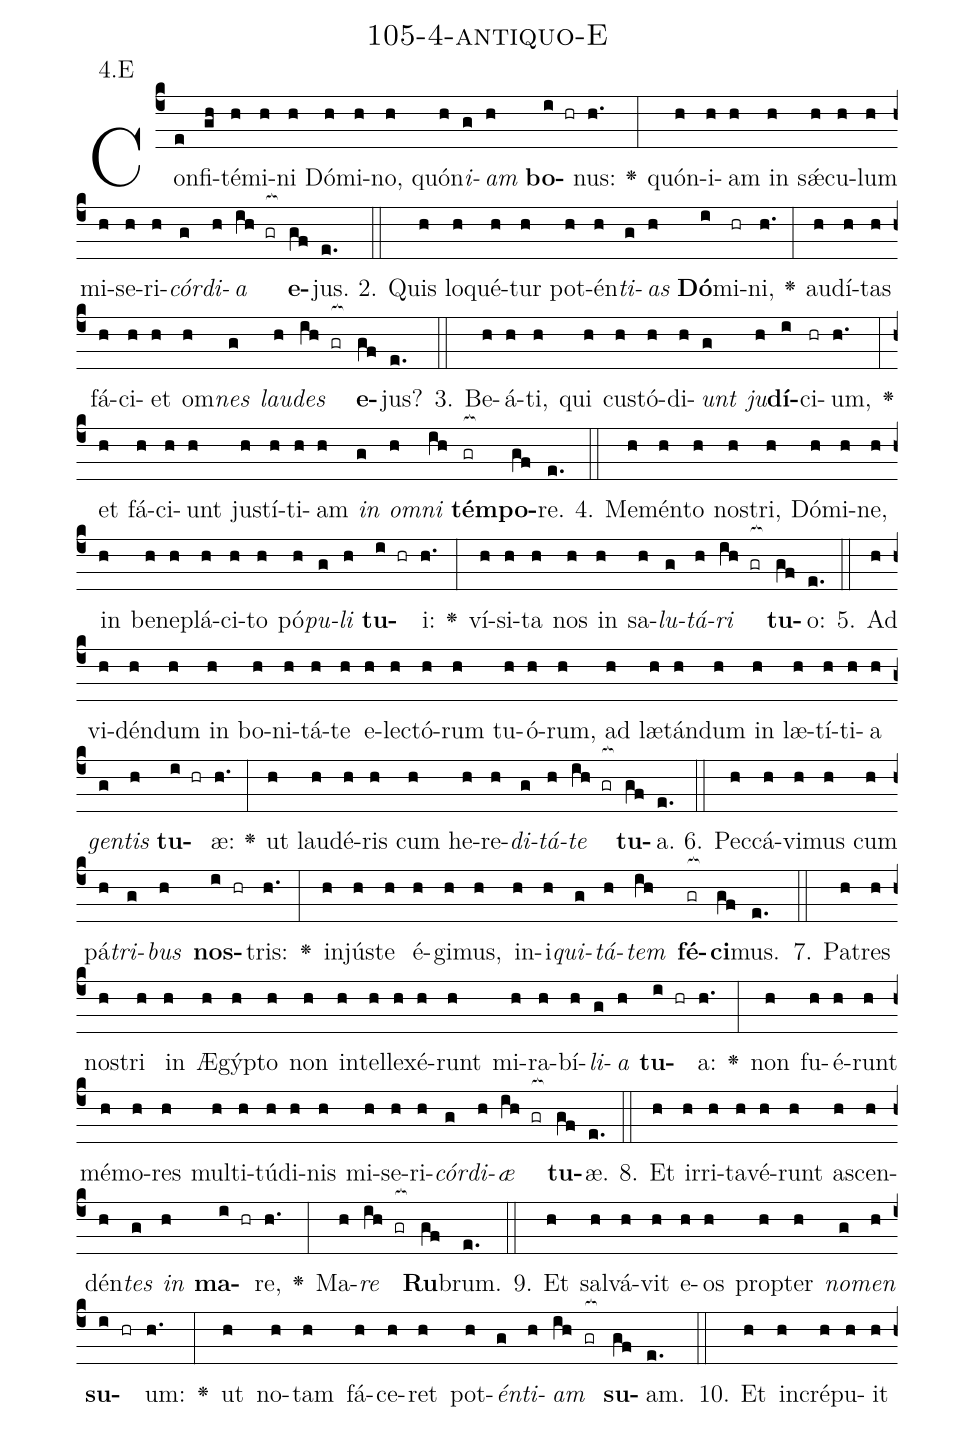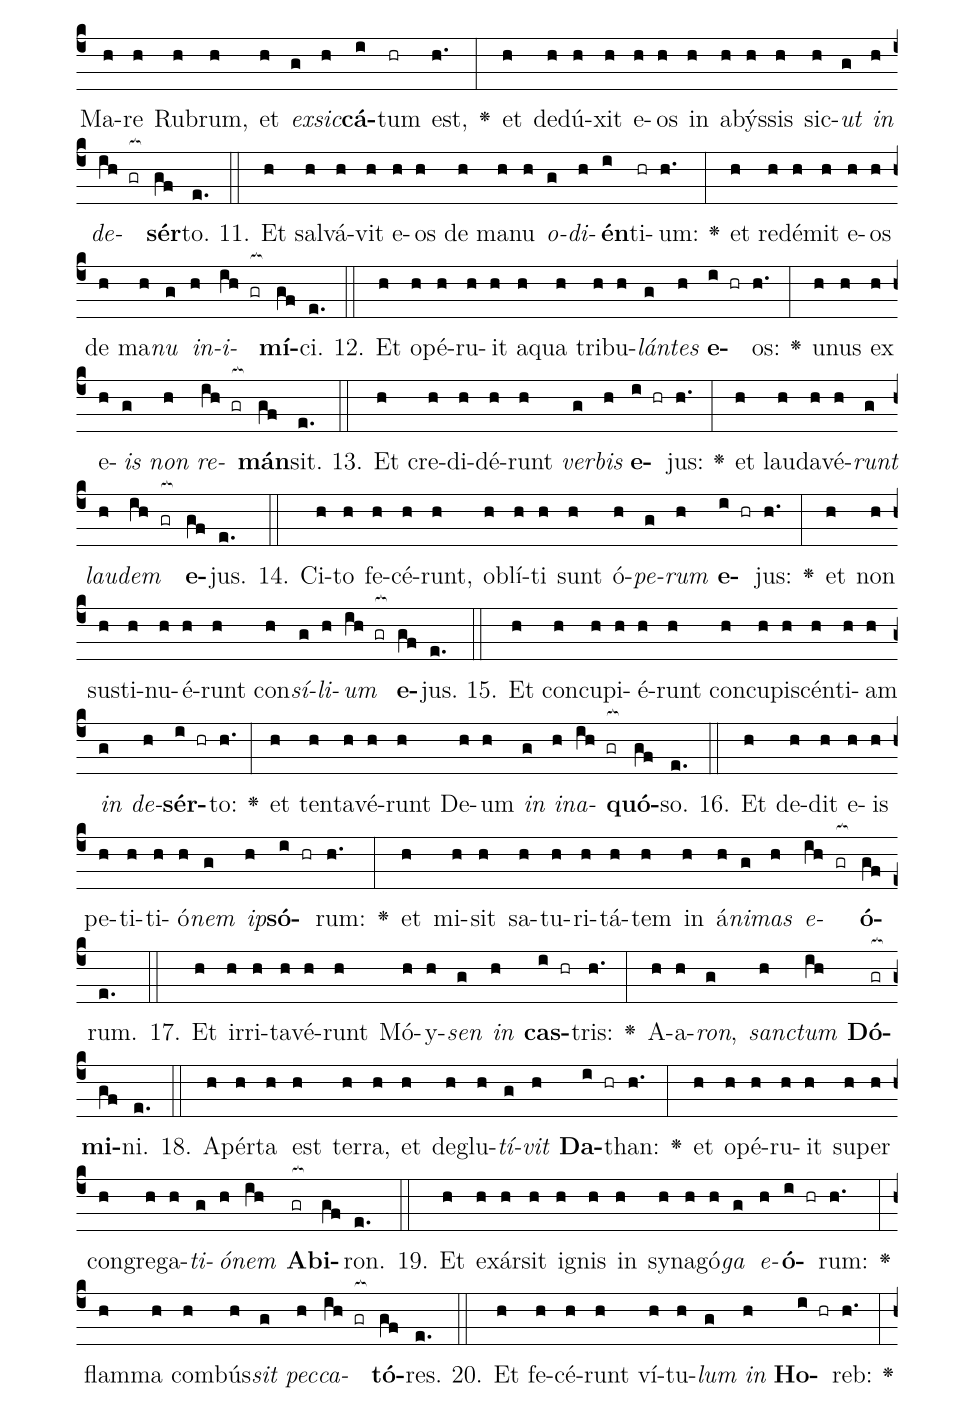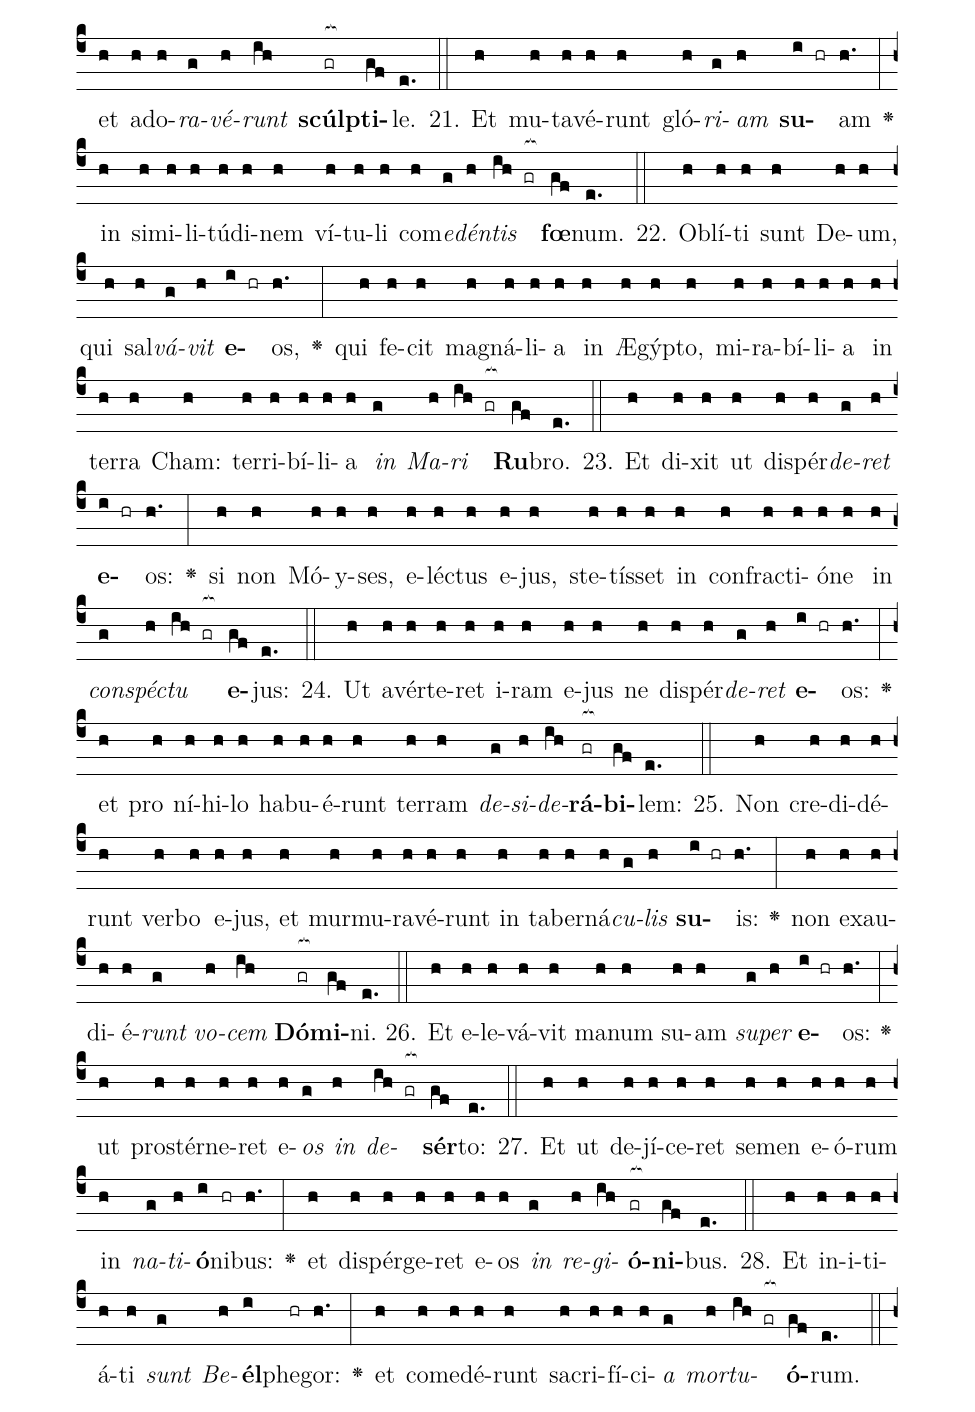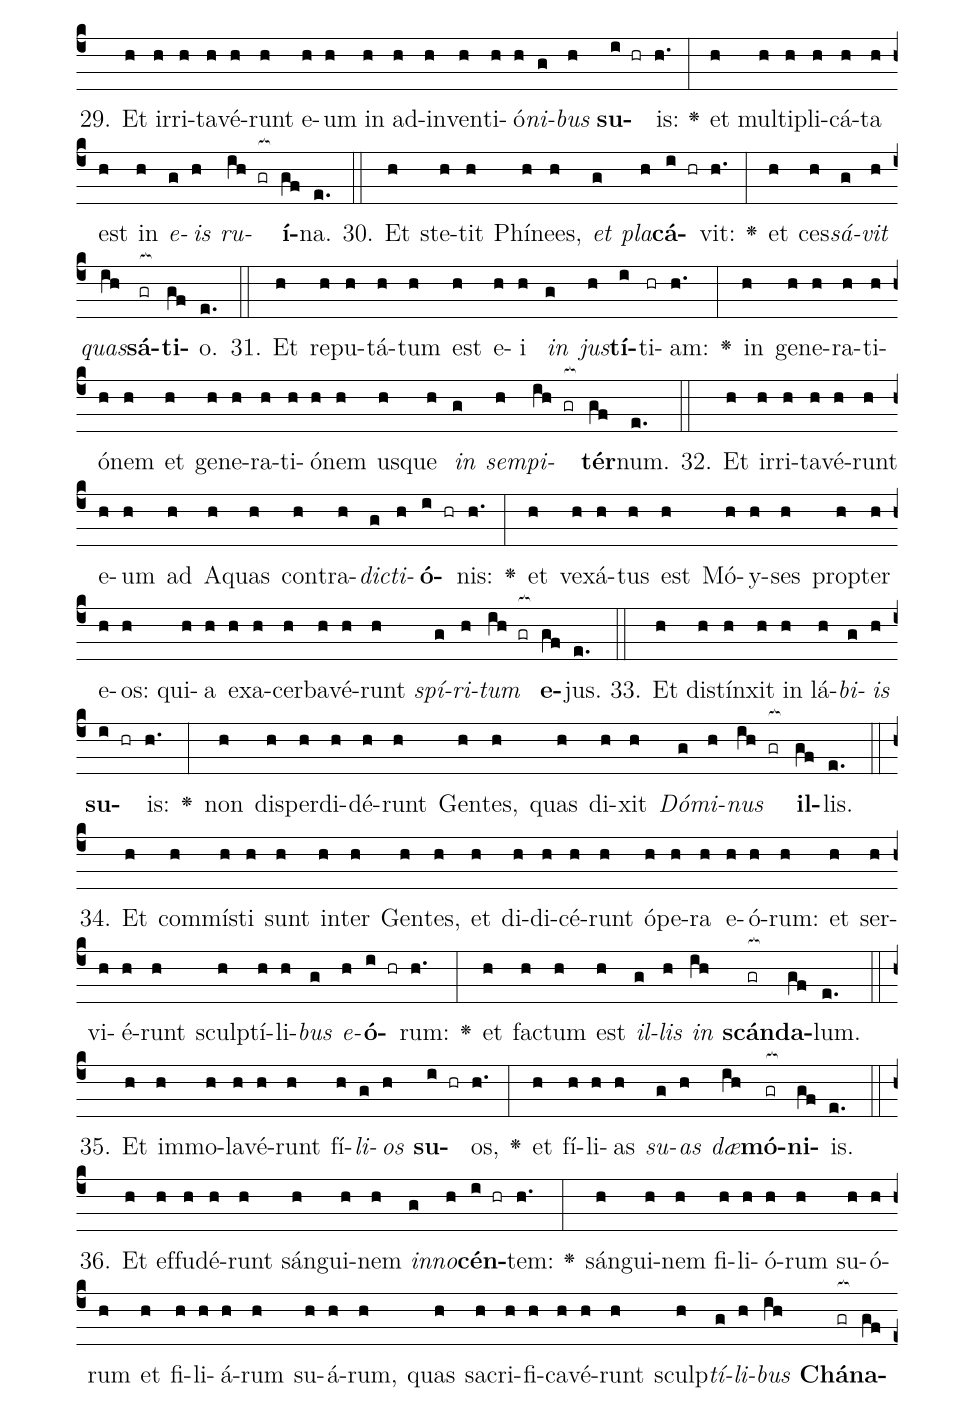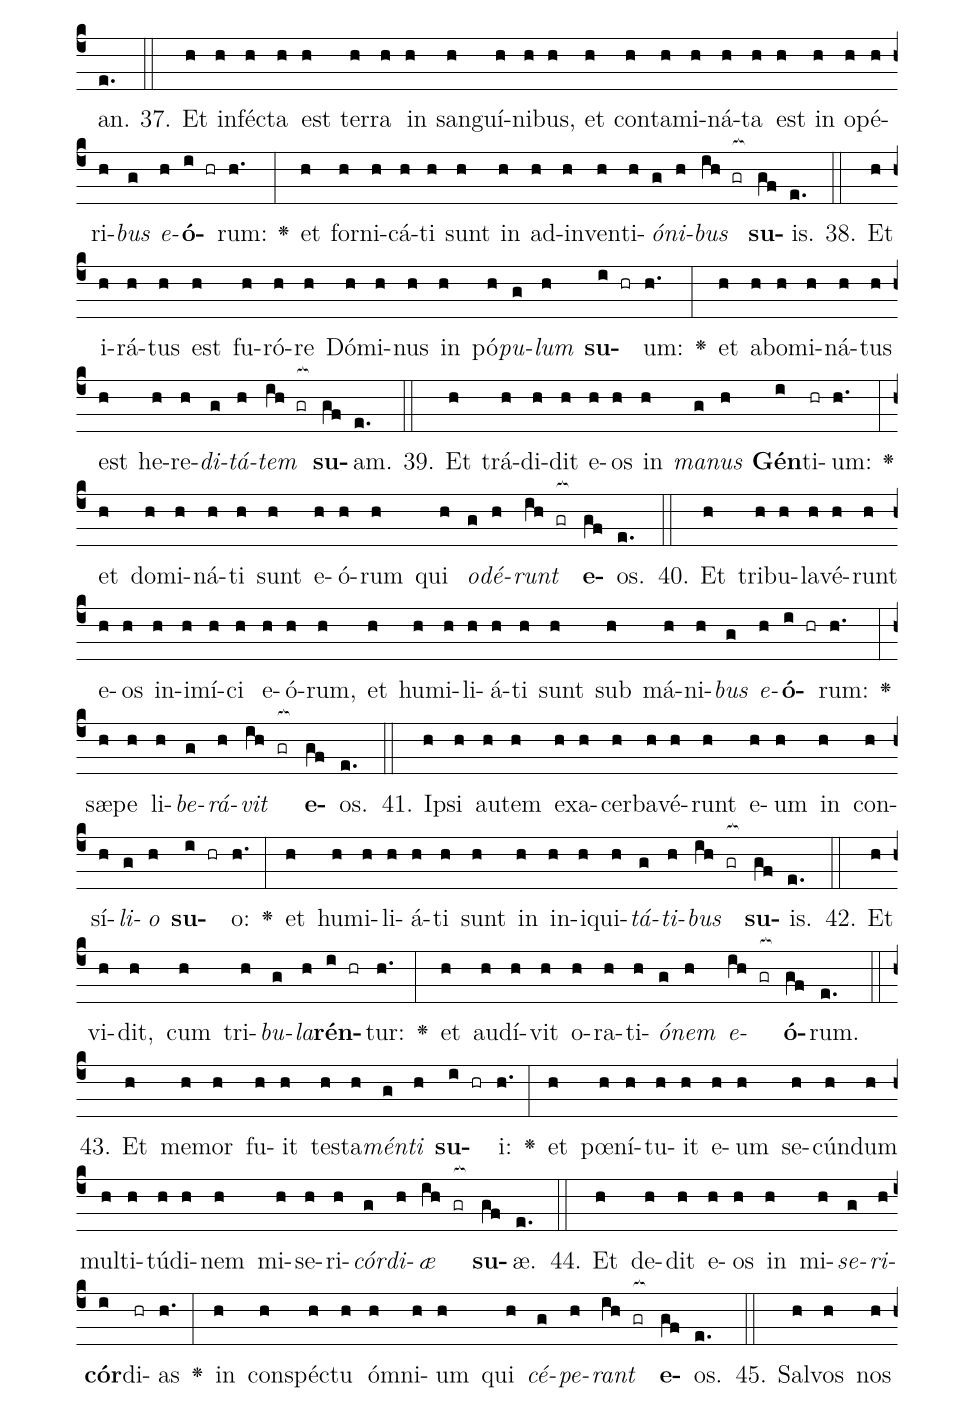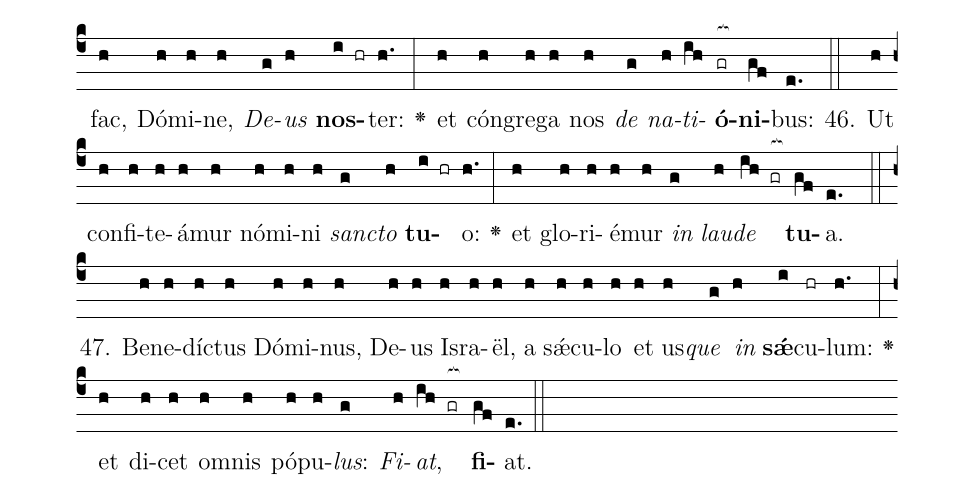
name: 105-4-antiquo-E;
annotation: 4.E;
%%
(c4)Con(e)fi(gh)té(h)mi(h)ni(h) Dó(h)mi(h)no,(h) quón(h)<i>i</i>(g)<i>am</i>(h) <b>bo</b>(i hr)nus:(h.) <v>\greheightstar</v>(:) quón(h)i(h)am(h) in(h) sǽ(h)cu(h)lum(h) mi(h)se(h)ri(h)<i>cór</i>(g)<i>di</i>(h)<i>a</i>(ih gr[ocb:1{]) <b>e</b>(gf[ocb:0}])jus.(e.) (::)
2. Quis(h) lo(h)qué(h)tur(h) pot(h)én(h)<i>ti</i>(g)<i>as</i>(h) <b>Dó</b>(i)mi(hr)ni,(h.) <v>\greheightstar</v>(:) au(h)dí(h)tas(h) fá(h)ci(h)et(h) om(h)<i>nes</i>(g) <i>lau</i>(h)<i>des</i>(ih gr[ocb:1{]) <b>e</b>(gf[ocb:0}])jus?(e.) (::)
3. Be(h)á(h)ti,(h) qui(h) cus(h)tó(h)di(h)<i>unt</i>(g) <i>ju</i>(h)<b>dí</b>(i)ci(hr)um,(h.) <v>\greheightstar</v>(:) et(h) fá(h)ci(h)unt(h) jus(h)tí(h)ti(h)am(h) <i>in</i>(g) <i>om</i>(h)<i>ni</i>(ih) <b>tém</b>(gr[ocb:1{])<b>po</b>(gf[ocb:0}])re.(e.) (::)
4. Me(h)mén(h)to(h) nos(h)tri,(h) Dó(h)mi(h)ne,(h) in(h) be(h)ne(h)plá(h)ci(h)to(h) pó(h)<i>pu</i>(g)<i>li</i>(h) <b>tu</b>(i hr)i:(h.) <v>\greheightstar</v>(:) ví(h)si(h)ta(h) nos(h) in(h) sa(h)<i>lu</i>(g)<i>tá</i>(h)<i>ri</i>(ih gr[ocb:1{]) <b>tu</b>(gf[ocb:0}])o:(e.) (::)
5. Ad(h) vi(h)dén(h)dum(h) in(h) bo(h)ni(h)tá(h)te(h) e(h)lec(h)tó(h)rum(h) tu(h)ó(h)rum,(h) ad(h) læ(h)tán(h)dum(h) in(h) læ(h)tí(h)ti(h)a(h) <i>gen</i>(g)<i>tis</i>(h) <b>tu</b>(i hr)æ:(h.) <v>\greheightstar</v>(:) ut(h) lau(h)dé(h)ris(h) cum(h) he(h)re(h)<i>di</i>(g)<i>tá</i>(h)<i>te</i>(ih gr[ocb:1{]) <b>tu</b>(gf[ocb:0}])a.(e.) (::)
6. Pec(h)cá(h)vi(h)mus(h) cum(h) pá(h)<i>tri</i>(g)<i>bus</i>(h) <b>nos</b>(i hr)tris:(h.) <v>\greheightstar</v>(:) in(h)jús(h)te(h) é(h)gi(h)mus,(h) in(h)i(h)<i>qui</i>(g)<i>tá</i>(h)<i>tem</i>(ih) <b>fé</b>(gr[ocb:1{])<b>ci</b>(gf[ocb:0}])mus.(e.) (::)
7. Pa(h)tres(h) nos(h)tri(h) in(h) Æ(h)gýp(h)to(h) non(h) in(h)tel(h)le(h)xé(h)runt(h) mi(h)ra(h)bí(h)<i>li</i>(g)<i>a</i>(h) <b>tu</b>(i hr)a:(h.) <v>\greheightstar</v>(:) non(h) fu(h)é(h)runt(h) mé(h)mo(h)res(h) mul(h)ti(h)tú(h)di(h)nis(h) mi(h)se(h)ri(h)<i>cór</i>(g)<i>di</i>(h)<i>æ</i>(ih gr[ocb:1{]) <b>tu</b>(gf[ocb:0}])æ.(e.) (::)
8. Et(h) ir(h)ri(h)ta(h)vé(h)runt(h) a(h)scen(h)dén(h)<i>tes</i>(g) <i>in</i>(h) <b>ma</b>(i hr)re,(h.) <v>\greheightstar</v>(:) Ma(h)<i>re</i>(ih gr[ocb:1{]) <b>Ru</b>(gf[ocb:0}])brum.(e.) (::)
9. Et(h) sal(h)vá(h)vit(h) e(h)os(h) prop(h)ter(h) <i>no</i>(g)<i>men</i>(h) <b>su</b>(i hr)um:(h.) <v>\greheightstar</v>(:) ut(h) no(h)tam(h) fá(h)ce(h)ret(h) pot(h)<i>én</i>(g)<i>ti</i>(h)<i>am</i>(ih gr[ocb:1{]) <b>su</b>(gf[ocb:0}])am.(e.) (::)
10. Et(h) in(h)cré(h)pu(h)it(h) Ma(h)re(h) Ru(h)brum,(h) et(h) <i>ex</i>(g)<i>sic</i>(h)<b>cá</b>(i)tum(hr) est,(h.) <v>\greheightstar</v>(:) et(h) de(h)dú(h)xit(h) e(h)os(h) in(h) a(h)býs(h)sis(h) sic(h)<i>ut</i>(g) <i>in</i>(h) <i>de</i>(ih gr[ocb:1{])<b>sér</b>(gf[ocb:0}])to.(e.) (::)
11. Et(h) sal(h)vá(h)vit(h) e(h)os(h) de(h) ma(h)nu(h) <i>o</i>(g)<i>di</i>(h)<b>én</b>(i)ti(hr)um:(h.) <v>\greheightstar</v>(:) et(h) red(h)é(h)mit(h) e(h)os(h) de(h) ma(h)<i>nu</i>(g) <i>in</i>(h)<i>i</i>(ih gr[ocb:1{])<b>mí</b>(gf[ocb:0}])ci.(e.) (::)
12. Et(h) o(h)pé(h)ru(h)it(h) a(h)qua(h) tri(h)bu(h)<i>lán</i>(g)<i>tes</i>(h) <b>e</b>(i hr)os:(h.) <v>\greheightstar</v>(:) u(h)nus(h) ex(h) e(h)<i>is</i>(g) <i>non</i>(h) <i>re</i>(ih gr[ocb:1{])<b>mán</b>(gf[ocb:0}])sit.(e.) (::)
13. Et(h) cre(h)di(h)dé(h)runt(h) <i>ver</i>(g)<i>bis</i>(h) <b>e</b>(i hr)jus:(h.) <v>\greheightstar</v>(:) et(h) lau(h)da(h)vé(h)<i>runt</i>(g) <i>lau</i>(h)<i>dem</i>(ih gr[ocb:1{]) <b>e</b>(gf[ocb:0}])jus.(e.) (::)
14. Ci(h)to(h) fe(h)cé(h)runt,(h) ob(h)lí(h)ti(h) sunt(h) ó(h)<i>pe</i>(g)<i>rum</i>(h) <b>e</b>(i hr)jus:(h.) <v>\greheightstar</v>(:) et(h) non(h) sus(h)ti(h)nu(h)é(h)runt(h) con(h)<i>sí</i>(g)<i>li</i>(h)<i>um</i>(ih gr[ocb:1{]) <b>e</b>(gf[ocb:0}])jus.(e.) (::)
15. Et(h) con(h)cu(h)pi(h)é(h)runt(h) con(h)cu(h)pi(h)scén(h)ti(h)am(h) <i>in</i>(g) <i>de</i>(h)<b>sér</b>(i hr)to:(h.) <v>\greheightstar</v>(:) et(h) ten(h)ta(h)vé(h)runt(h) De(h)um(h) <i>in</i>(g) <i>in</i>(h)<i>a</i>(ih gr[ocb:1{])<b>quó</b>(gf[ocb:0}])so.(e.) (::)
16. Et(h) de(h)dit(h) e(h)is(h) pe(h)ti(h)ti(h)ó(h)<i>nem</i>(g) <i>ip</i>(h)<b>só</b>(i hr)rum:(h.) <v>\greheightstar</v>(:) et(h) mi(h)sit(h) sa(h)tu(h)ri(h)tá(h)tem(h) in(h) á(h)<i>ni</i>(g)<i>mas</i>(h) <i>e</i>(ih gr[ocb:1{])<b>ó</b>(gf[ocb:0}])rum.(e.) (::)
17. Et(h) ir(h)ri(h)ta(h)vé(h)runt(h) Mó(h)y(h)<i>sen</i>(g) <i>in</i>(h) <b>cas</b>(i hr)tris:(h.) <v>\greheightstar</v>(:) A(h)a(h)<i>ron</i>,(g) <i>sanc</i>(h)<i>tum</i>(ih) <b>Dó</b>(gr[ocb:1{])<b>mi</b>(gf[ocb:0}])ni.(e.) (::)
18. A(h)pér(h)ta(h) est(h) ter(h)ra,(h) et(h) de(h)glu(h)<i>tí</i>(g)<i>vit</i>(h) <b>Da</b>(i hr)than:(h.) <v>\greheightstar</v>(:) et(h) o(h)pé(h)ru(h)it(h) su(h)per(h) con(h)gre(h)ga(h)<i>ti</i>(g)<i>ó</i>(h)<i>nem</i>(ih) <b>Ab</b>(gr[ocb:1{])<b>i</b>(gf[ocb:0}])ron.(e.) (::)
19. Et(h) ex(h)ár(h)sit(h) i(h)gnis(h) in(h) sy(h)na(h)gó(h)<i>ga</i>(g) <i>e</i>(h)<b>ó</b>(i hr)rum:(h.) <v>\greheightstar</v>(:) flam(h)ma(h) com(h)bús(h)<i>sit</i>(g) <i>pec</i>(h)<i>ca</i>(ih gr[ocb:1{])<b>tó</b>(gf[ocb:0}])res.(e.) (::)
20. Et(h) fe(h)cé(h)runt(h) ví(h)tu(h)<i>lum</i>(g) <i>in</i>(h) <b>Ho</b>(i hr)reb:(h.) <v>\greheightstar</v>(:) et(h) ad(h)o(h)<i>ra</i>(g)<i>vé</i>(h)<i>runt</i>(ih) <b>scúlp</b>(gr[ocb:1{])<b>ti</b>(gf[ocb:0}])le.(e.) (::)
21. Et(h) mu(h)ta(h)vé(h)runt(h) gló(h)<i>ri</i>(g)<i>am</i>(h) <b>su</b>(i hr)am(h.) <v>\greheightstar</v>(:) in(h) si(h)mi(h)li(h)tú(h)di(h)nem(h) ví(h)tu(h)li(h) com(h)<i>e</i>(g)<i>dén</i>(h)<i>tis</i>(ih gr[ocb:1{]) <b>fœ</b>(gf[ocb:0}])num.(e.) (::)
22. Ob(h)lí(h)ti(h) sunt(h) De(h)um,(h) qui(h) sal(h)<i>vá</i>(g)<i>vit</i>(h) <b>e</b>(i hr)os,(h.) <v>\greheightstar</v>(:) qui(h) fe(h)cit(h) ma(h)gná(h)li(h)a(h) in(h) Æ(h)gýp(h)to,(h) mi(h)ra(h)bí(h)li(h)a(h) in(h) ter(h)ra(h) Cham:(h) ter(h)ri(h)bí(h)li(h)a(h) <i>in</i>(g) <i>Ma</i>(h)<i>ri</i>(ih gr[ocb:1{]) <b>Ru</b>(gf[ocb:0}])bro.(e.) (::)
23. Et(h) di(h)xit(h) ut(h) dis(h)pér(h)<i>de</i>(g)<i>ret</i>(h) <b>e</b>(i hr)os:(h.) <v>\greheightstar</v>(:) si(h) non(h) Mó(h)y(h)ses,(h) e(h)léc(h)tus(h) e(h)jus,(h) ste(h)tís(h)set(h) in(h) con(h)frac(h)ti(h)ó(h)ne(h) in(h) <i>con</i>(g)<i>spéc</i>(h)<i>tu</i>(ih gr[ocb:1{]) <b>e</b>(gf[ocb:0}])jus:(e.) (::)
24. Ut(h) a(h)vér(h)te(h)ret(h) i(h)ram(h) e(h)jus(h) ne(h) dis(h)pér(h)<i>de</i>(g)<i>ret</i>(h) <b>e</b>(i hr)os:(h.) <v>\greheightstar</v>(:) et(h) pro(h) ní(h)hi(h)lo(h) ha(h)bu(h)é(h)runt(h) ter(h)ram(h) <i>de</i>(g)<i>si</i>(h)<i>de</i>(ih)<b>rá</b>(gr[ocb:1{])<b>bi</b>(gf[ocb:0}])lem:(e.) (::)
25. Non(h) cre(h)di(h)dé(h)runt(h) ver(h)bo(h) e(h)jus,(h) et(h) mur(h)mu(h)ra(h)vé(h)runt(h) in(h) ta(h)ber(h)ná(h)<i>cu</i>(g)<i>lis</i>(h) <b>su</b>(i hr)is:(h.) <v>\greheightstar</v>(:) non(h) ex(h)au(h)di(h)é(h)<i>runt</i>(g) <i>vo</i>(h)<i>cem</i>(ih) <b>Dó</b>(gr[ocb:1{])<b>mi</b>(gf[ocb:0}])ni.(e.) (::)
26. Et(h) e(h)le(h)vá(h)vit(h) ma(h)num(h) su(h)am(h) <i>su</i>(g)<i>per</i>(h) <b>e</b>(i hr)os:(h.) <v>\greheightstar</v>(:) ut(h) pro(h)stér(h)ne(h)ret(h) e(h)<i>os</i>(g) <i>in</i>(h) <i>de</i>(ih gr[ocb:1{])<b>sér</b>(gf[ocb:0}])to:(e.) (::)
27. Et(h) ut(h) de(h)jí(h)ce(h)ret(h) se(h)men(h) e(h)ó(h)rum(h) in(h) <i>na</i>(g)<i>ti</i>(h)<b>ó</b>(i)ni(hr)bus:(h.) <v>\greheightstar</v>(:) et(h) di(h)spér(h)ge(h)ret(h) e(h)os(h) <i>in</i>(g) <i>re</i>(h)<i>gi</i>(ih)<b>ó</b>(gr[ocb:1{])<b>ni</b>(gf[ocb:0}])bus.(e.) (::)
28. Et(h) in(h)i(h)ti(h)á(h)ti(h) <i>sunt</i>(g) <i>Be</i>(h)<b>él</b>(i)phe(hr)gor:(h.) <v>\greheightstar</v>(:) et(h) com(h)e(h)dé(h)runt(h) sa(h)cri(h)fí(h)ci(h)<i>a</i>(g) <i>mor</i>(h)<i>tu</i>(ih gr[ocb:1{])<b>ó</b>(gf[ocb:0}])rum.(e.) (::)
29. Et(h) ir(h)ri(h)ta(h)vé(h)runt(h) e(h)um(h) in(h) ad(h)in(h)ven(h)ti(h)ó(h)<i>ni</i>(g)<i>bus</i>(h) <b>su</b>(i hr)is:(h.) <v>\greheightstar</v>(:) et(h) mul(h)ti(h)pli(h)cá(h)ta(h) est(h) in(h) <i>e</i>(g)<i>is</i>(h) <i>ru</i>(ih gr[ocb:1{])<b>í</b>(gf[ocb:0}])na.(e.) (::)
30. Et(h) ste(h)tit(h) Phí(h)nees,(h) <i>et</i>(g) <i>pla</i>(h)<b>cá</b>(i hr)vit:(h.) <v>\greheightstar</v>(:) et(h) ces(h)<i>sá</i>(g)<i>vit</i>(h) <i>quas</i>(ih)<b>sá</b>(gr[ocb:1{])<b>ti</b>(gf[ocb:0}])o.(e.) (::)
31. Et(h) re(h)pu(h)tá(h)tum(h) est(h) e(h)i(h) <i>in</i>(g) <i>jus</i>(h)<b>tí</b>(i)ti(hr)am:(h.) <v>\greheightstar</v>(:) in(h) ge(h)ne(h)ra(h)ti(h)ó(h)nem(h) et(h) ge(h)ne(h)ra(h)ti(h)ó(h)nem(h) us(h)que(h) <i>in</i>(g) <i>sem</i>(h)<i>pi</i>(ih gr[ocb:1{])<b>tér</b>(gf[ocb:0}])num.(e.) (::)
32. Et(h) ir(h)ri(h)ta(h)vé(h)runt(h) e(h)um(h) ad(h) A(h)quas(h) con(h)tra(h)<i>dic</i>(g)<i>ti</i>(h)<b>ó</b>(i hr)nis:(h.) <v>\greheightstar</v>(:) et(h) ve(h)xá(h)tus(h) est(h) Mó(h)y(h)ses(h) prop(h)ter(h) e(h)os:(h) qui(h)a(h) ex(h)a(h)cer(h)ba(h)vé(h)runt(h) <i>spí</i>(g)<i>ri</i>(h)<i>tum</i>(ih gr[ocb:1{]) <b>e</b>(gf[ocb:0}])jus.(e.) (::)
33. Et(h) di(h)stín(h)xit(h) in(h) lá(h)<i>bi</i>(g)<i>is</i>(h) <b>su</b>(i hr)is:(h.) <v>\greheightstar</v>(:) non(h) dis(h)per(h)di(h)dé(h)runt(h) Gen(h)tes,(h) quas(h) di(h)xit(h) <i>Dó</i>(g)<i>mi</i>(h)<i>nus</i>(ih gr[ocb:1{]) <b>il</b>(gf[ocb:0}])lis.(e.) (::)
34. Et(h) com(h)mís(h)ti(h) sunt(h) in(h)ter(h) Gen(h)tes,(h) et(h) di(h)di(h)cé(h)runt(h) ó(h)pe(h)ra(h) e(h)ó(h)rum:(h) et(h) ser(h)vi(h)é(h)runt(h) sculp(h)tí(h)li(h)<i>bus</i>(g) <i>e</i>(h)<b>ó</b>(i hr)rum:(h.) <v>\greheightstar</v>(:) et(h) fac(h)tum(h) est(h) <i>il</i>(g)<i>lis</i>(h) <i>in</i>(ih) <b>scán</b>(gr[ocb:1{])<b>da</b>(gf[ocb:0}])lum.(e.) (::)
35. Et(h) im(h)mo(h)la(h)vé(h)runt(h) fí(h)<i>li</i>(g)<i>os</i>(h) <b>su</b>(i hr)os,(h.) <v>\greheightstar</v>(:) et(h) fí(h)li(h)as(h) <i>su</i>(g)<i>as</i>(h) <i>dæ</i>(ih)<b>mó</b>(gr[ocb:1{])<b>ni</b>(gf[ocb:0}])is.(e.) (::)
36. Et(h) ef(h)fu(h)dé(h)runt(h) sán(h)gui(h)nem(h) <i>in</i>(g)<i>no</i>(h)<b>cén</b>(i hr)tem:(h.) <v>\greheightstar</v>(:) sán(h)gui(h)nem(h) fi(h)li(h)ó(h)rum(h) su(h)ó(h)rum(h) et(h) fi(h)li(h)á(h)rum(h) su(h)á(h)rum,(h) quas(h) sa(h)cri(h)fi(h)ca(h)vé(h)runt(h) sculp(h)<i>tí</i>(g)<i>li</i>(h)<i>bus</i>(ih) <b>Chá</b>(gr[ocb:1{])<b>na</b>(gf[ocb:0}])an.(e.) (::)
37. Et(h) in(h)féc(h)ta(h) est(h) ter(h)ra(h) in(h) san(h)guí(h)ni(h)bus,(h) et(h) con(h)ta(h)mi(h)ná(h)ta(h) est(h) in(h) o(h)pé(h)ri(h)<i>bus</i>(g) <i>e</i>(h)<b>ó</b>(i hr)rum:(h.) <v>\greheightstar</v>(:) et(h) for(h)ni(h)cá(h)ti(h) sunt(h) in(h) ad(h)in(h)ven(h)ti(h)<i>ó</i>(g)<i>ni</i>(h)<i>bus</i>(ih gr[ocb:1{]) <b>su</b>(gf[ocb:0}])is.(e.) (::)
38. Et(h) i(h)rá(h)tus(h) est(h) fu(h)ró(h)re(h) Dó(h)mi(h)nus(h) in(h) pó(h)<i>pu</i>(g)<i>lum</i>(h) <b>su</b>(i hr)um:(h.) <v>\greheightstar</v>(:) et(h) ab(h)o(h)mi(h)ná(h)tus(h) est(h) he(h)re(h)<i>di</i>(g)<i>tá</i>(h)<i>tem</i>(ih gr[ocb:1{]) <b>su</b>(gf[ocb:0}])am.(e.) (::)
39. Et(h) trá(h)di(h)dit(h) e(h)os(h) in(h) <i>ma</i>(g)<i>nus</i>(h) <b>Gén</b>(i)ti(hr)um:(h.) <v>\greheightstar</v>(:) et(h) do(h)mi(h)ná(h)ti(h) sunt(h) e(h)ó(h)rum(h) qui(h) <i>o</i>(g)<i>dé</i>(h)<i>runt</i>(ih gr[ocb:1{]) <b>e</b>(gf[ocb:0}])os.(e.) (::)
40. Et(h) tri(h)bu(h)la(h)vé(h)runt(h) e(h)os(h) in(h)i(h)mí(h)ci(h) e(h)ó(h)rum,(h) et(h) hu(h)mi(h)li(h)á(h)ti(h) sunt(h) sub(h) má(h)ni(h)<i>bus</i>(g) <i>e</i>(h)<b>ó</b>(i hr)rum:(h.) <v>\greheightstar</v>(:) sæ(h)pe(h) li(h)<i>be</i>(g)<i>rá</i>(h)<i>vit</i>(ih gr[ocb:1{]) <b>e</b>(gf[ocb:0}])os.(e.) (::)
41. Ip(h)si(h) au(h)tem(h) ex(h)a(h)cer(h)ba(h)vé(h)runt(h) e(h)um(h) in(h) con(h)sí(h)<i>li</i>(g)<i>o</i>(h) <b>su</b>(i hr)o:(h.) <v>\greheightstar</v>(:) et(h) hu(h)mi(h)li(h)á(h)ti(h) sunt(h) in(h) in(h)i(h)qui(h)<i>tá</i>(g)<i>ti</i>(h)<i>bus</i>(ih gr[ocb:1{]) <b>su</b>(gf[ocb:0}])is.(e.) (::)
42. Et(h) vi(h)dit,(h) cum(h) tri(h)<i>bu</i>(g)<i>la</i>(h)<b>rén</b>(i hr)tur:(h.) <v>\greheightstar</v>(:) et(h) au(h)dí(h)vit(h) o(h)ra(h)ti(h)<i>ó</i>(g)<i>nem</i>(h) <i>e</i>(ih gr[ocb:1{])<b>ó</b>(gf[ocb:0}])rum.(e.) (::)
43. Et(h) me(h)mor(h) fu(h)it(h) tes(h)ta(h)<i>mén</i>(g)<i>ti</i>(h) <b>su</b>(i hr)i:(h.) <v>\greheightstar</v>(:) et(h) pœ(h)ní(h)tu(h)it(h) e(h)um(h) se(h)cún(h)dum(h) mul(h)ti(h)tú(h)di(h)nem(h) mi(h)se(h)ri(h)<i>cór</i>(g)<i>di</i>(h)<i>æ</i>(ih gr[ocb:1{]) <b>su</b>(gf[ocb:0}])æ.(e.) (::)
44. Et(h) de(h)dit(h) e(h)os(h) in(h) mi(h)<i>se</i>(g)<i>ri</i>(h)<b>cór</b>(i)di(hr)as(h.) <v>\greheightstar</v>(:) in(h) con(h)spéc(h)tu(h) óm(h)ni(h)um(h) qui(h) <i>cé</i>(g)<i>pe</i>(h)<i>rant</i>(ih gr[ocb:1{]) <b>e</b>(gf[ocb:0}])os.(e.) (::)
45. Sal(h)vos(h) nos(h) fac,(h) Dó(h)mi(h)ne,(h) <i>De</i>(g)<i>us</i>(h) <b>nos</b>(i hr)ter:(h.) <v>\greheightstar</v>(:) et(h) cón(h)gre(h)ga(h) nos(h) <i>de</i>(g) <i>na</i>(h)<i>ti</i>(ih)<b>ó</b>(gr[ocb:1{])<b>ni</b>(gf[ocb:0}])bus:(e.) (::)
46. Ut(h) con(h)fi(h)te(h)á(h)mur(h) nó(h)mi(h)ni(h) <i>sanc</i>(g)<i>to</i>(h) <b>tu</b>(i hr)o:(h.) <v>\greheightstar</v>(:) et(h) glo(h)ri(h)é(h)mur(h) <i>in</i>(g) <i>lau</i>(h)<i>de</i>(ih gr[ocb:1{]) <b>tu</b>(gf[ocb:0}])a.(e.) (::)
47. Be(h)ne(h)díc(h)tus(h) Dó(h)mi(h)nus,(h) De(h)us(h) Is(h)ra(h)ël,(h) a(h) sǽ(h)cu(h)lo(h) et(h) us(h)<i>que</i>(g) <i>in</i>(h) <b>sǽ</b>(i)cu(hr)lum:(h.) <v>\greheightstar</v>(:) et(h) di(h)cet(h) om(h)nis(h) pó(h)pu(h)<i>lus</i>:(g) <i>Fi</i>(h)<i>at</i>,(ih gr[ocb:1{]) <b>fi</b>(gf[ocb:0}])at.(e.) (::)
